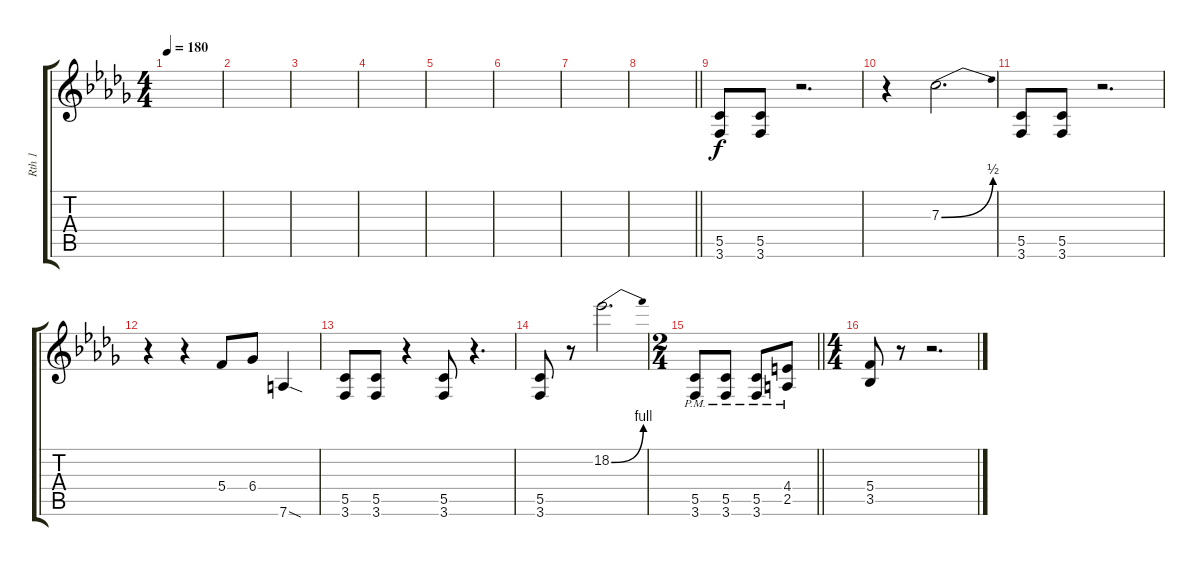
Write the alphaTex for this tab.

\track ("Rth 1" "Rth 1") {instrument distortionguitar}
\staff {score tabs}
\tuning (D4 A3 F3 C3 G2 D2) {hide}
\ts (4 4)
\tempo 180
\clef g2
\ks bbminor
|
|
|
|
|
|
|
\barLineRight lightlight
|
(5.5 3.6).8 (5.5 3.6).8 r.2{d} |
r.4 7.3{be (bend 0 0 60 2)}.2{d} |
(5.5 3.6).8 (5.5 3.6).8 r.2{d} |
r.4 r.4 5.4.8 6.4.8 7.6{sod}.4 |
(5.5 3.6).8 (5.5 3.6).8 r.4 (5.5 3.6).8 r.4{d} |
(5.5 3.6).8 r.8 18.2{be (bend 0 0 60 4)}.2{d} |
\ts (2 4)
\barLineRight lightlight
(5.5{pm} 3.6{pm}).8 (5.5{pm} 3.6{pm}).8 (5.5{pm} 3.6{pm}).8 (4.4{pm} 2.5{pm}).8 |
\ts (4 4)
(5.4 3.5).8 r.8 r.2{d}
